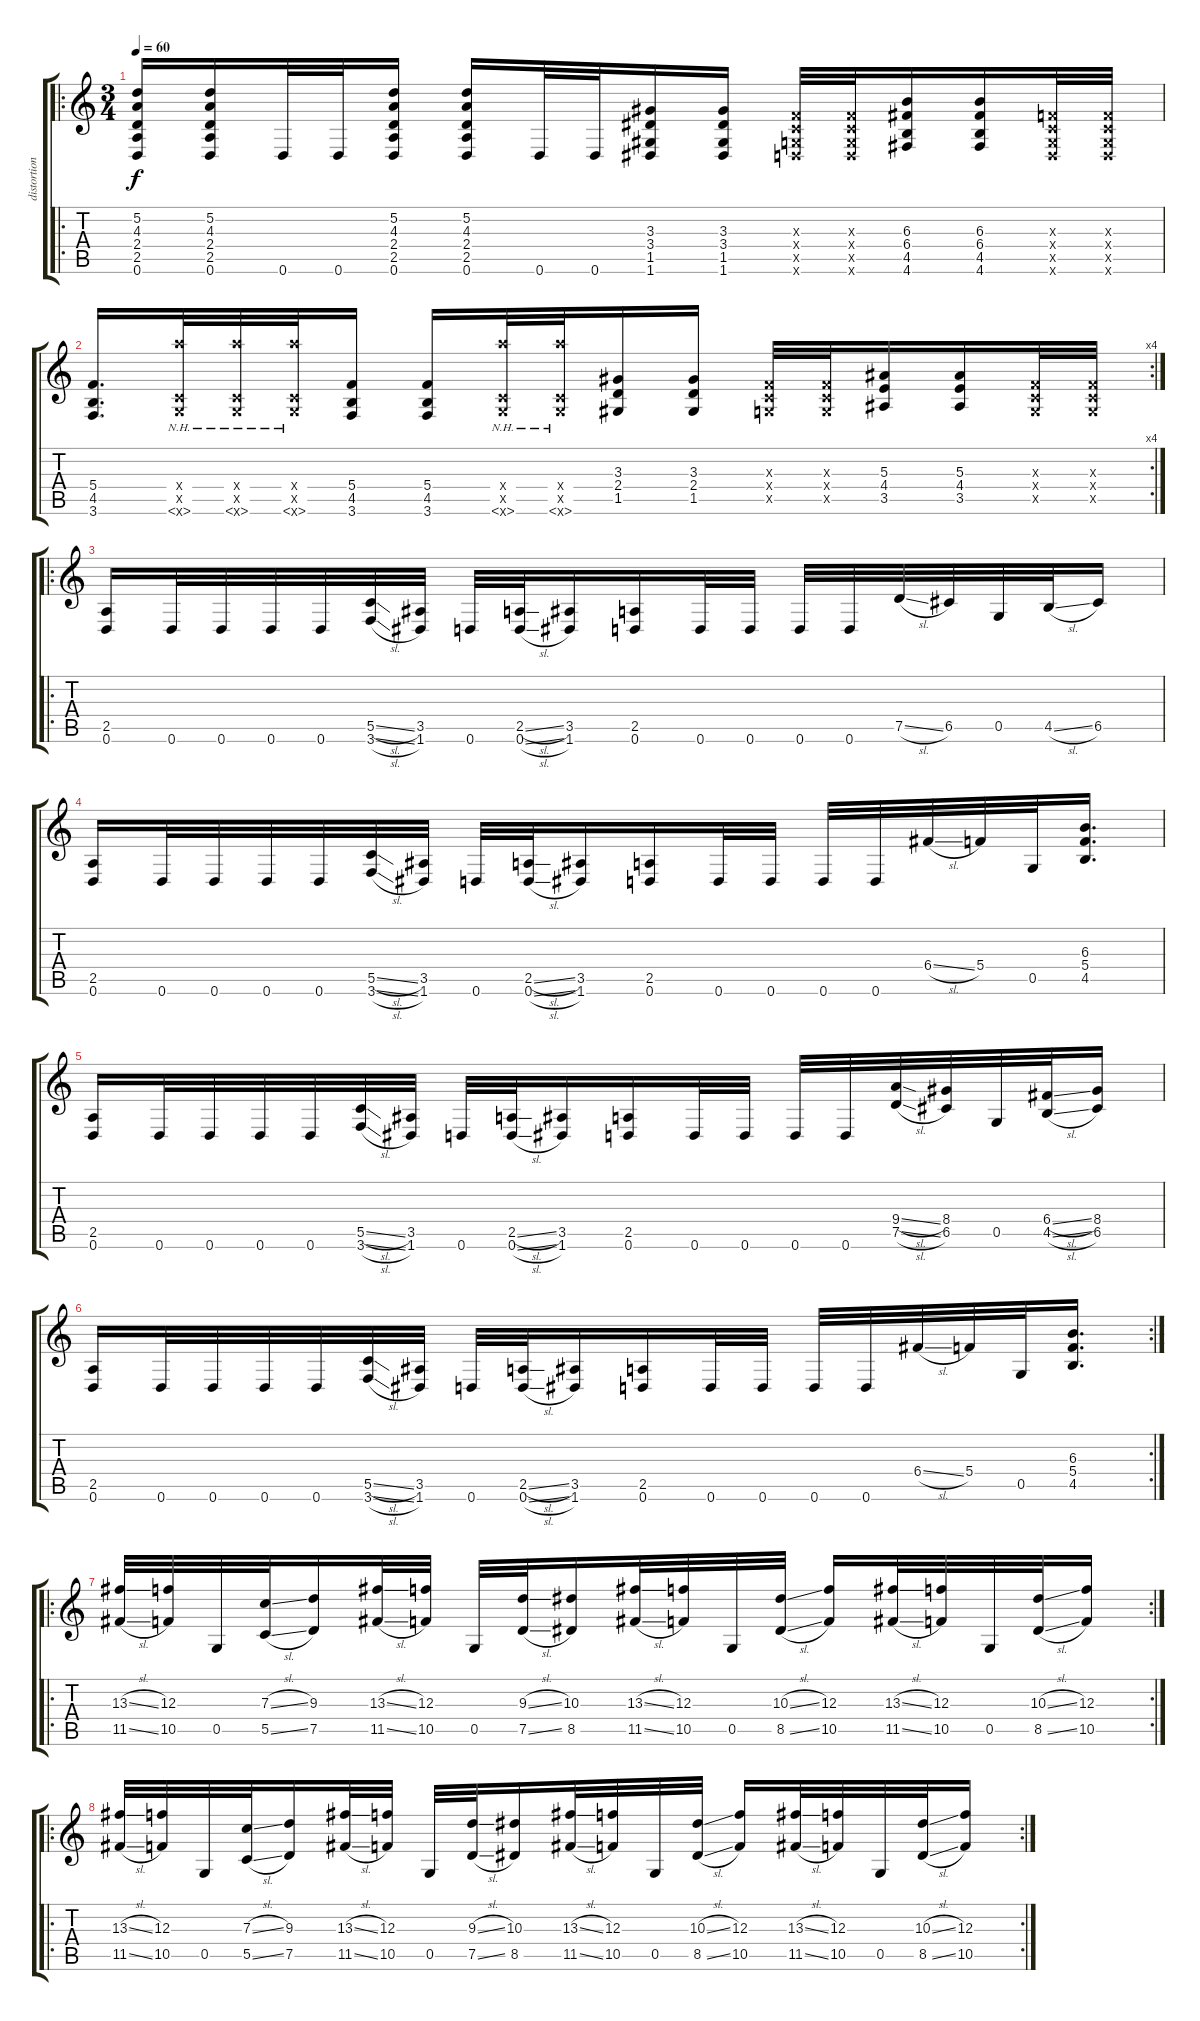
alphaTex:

\track ("distortion 1" "distortion") {instrument distortionguitar}
\staff {score tabs}
\tuning (D4 A3 F3 C3 G2 D2) {hide}
\ro
\ts (3 4)
\tempo 60
\clef g2
\ks c
(5.2 4.3 2.4 2.5 0.6).16{dy f} (5.2 4.3 2.4 2.5 0.6).16 0.6.32 0.6.32 (5.2 4.3 2.4 2.5 0.6).16 (5.2 4.3 2.4 2.5 0.6).16 0.6.32 0.6.32 (3.3 3.4 1.5 1.6).16 (3.3 3.4 1.5 1.6).16 (0.3{x} 0.4{x} 0.5{x} 0.6{x}).32 (0.3{x} 0.4{x} 0.5{x} 0.6{x}).32 (6.3 6.4 4.5 4.6).16 (6.3 6.4 4.5 4.6).16 (0.3{x} 0.4{x} 0.5{x} 0.6{x}).32 (0.3{x} 0.4{x} 0.5{x} 0.6{x}).32 |
\rc 4
(5.4 4.5 3.6).16{d} (0.4{x} 0.5{x} 3.6{nh x}).32 (0.4{x} 0.5{x} 3.6{nh x}).32 (0.4{x} 0.5{x} 3.6{nh x}).32 (5.4 4.5 3.6).16 (5.4 4.5 3.6).16 (0.4{x} 0.5{x} 3.6{nh x}).32 (0.4{x} 0.5{x} 3.6{nh x}).32 (3.3 2.4 1.5).16 (3.3 2.4 1.5).16 (0.3{x} 0.4{x} 0.5{x}).32 (0.3{x} 0.4{x} 0.5{x}).32 (5.3 4.4 3.5).16 (5.3 4.4 3.5).16 (0.3{x} 0.4{x} 0.5{x}).32 (0.3{x} 0.4{x} 0.5{x}).32 |
\ro
(2.5 0.6).16 0.6.32 0.6.32 0.6.32 0.6.32 (5.5{sl} 3.6{sl}).32 (3.5 1.6).32 0.6.32 (2.5{sl} 0.6{sl}).32 (3.5 1.6).16 (2.5 0.6).16 0.6.32 0.6.32 0.6.32 0.6.32 7.5{sl}.32 6.5.32 0.5.32 4.5{sl}.32 6.5.16 |
(2.5 0.6).16 0.6.32 0.6.32 0.6.32 0.6.32 (5.5{sl} 3.6{sl}).32 (3.5 1.6).32 0.6.32 (2.5{sl} 0.6{sl}).32 (3.5 1.6).16 (2.5 0.6).16 0.6.32 0.6.32 0.6.32 0.6.32 6.4{sl}.32 5.4.32 0.5.32 (6.3 5.4 4.5).16{d} |
(2.5 0.6).16 0.6.32 0.6.32 0.6.32 0.6.32 (5.5{sl} 3.6{sl}).32 (3.5 1.6).32 0.6.32 (2.5{sl} 0.6{sl}).32 (3.5 1.6).16 (2.5 0.6).16 0.6.32 0.6.32 0.6.32 0.6.32 (9.4{sl} 7.5{sl}).32 (8.4 6.5).32 0.5.32 (6.4{sl} 4.5{sl}).32 (8.4 6.5).16 |
\rc 2
(2.5 0.6).16 0.6.32 0.6.32 0.6.32 0.6.32 (5.5{sl} 3.6{sl}).32 (3.5 1.6).32 0.6.32 (2.5{sl} 0.6{sl}).32 (3.5 1.6).16 (2.5 0.6).16 0.6.32 0.6.32 0.6.32 0.6.32 6.4{sl}.32 5.4.32 0.5.32 (6.3 5.4 4.5).16{d} |
\ro
\rc 2
(13.3{sl} 11.5{sl}).32 (12.3 10.5).32 0.5.32 (7.3{sl} 5.5{sl}).32 (9.3 7.5).16 (13.3{sl} 11.5{sl}).32 (12.3 10.5).32 0.5.32 (9.3{sl} 7.5{sl}).32 (10.3 8.5).16 (13.3{sl} 11.5{sl}).32 (12.3 10.5).32 0.5.32 (10.3{sl} 8.5{sl}).32 (12.3 10.5).16 (13.3{sl} 11.5{sl}).32 (12.3 10.5).32 0.5.32 (10.3{sl} 8.5{sl}).32 (12.3 10.5).16 |
\ro
\rc 2
(13.3{sl} 11.5{sl}).32 (12.3 10.5).32 0.5.32 (7.3{sl} 5.5{sl}).32 (9.3 7.5).16 (13.3{sl} 11.5{sl}).32 (12.3 10.5).32 0.5.32 (9.3{sl} 7.5{sl}).32 (10.3 8.5).16 (13.3{sl} 11.5{sl}).32 (12.3 10.5).32 0.5.32 (10.3{sl} 8.5{sl}).32 (12.3 10.5).16 (13.3{sl} 11.5{sl}).32 (12.3 10.5).32 0.5.32 (10.3{sl} 8.5{sl}).32 (12.3 10.5).16
